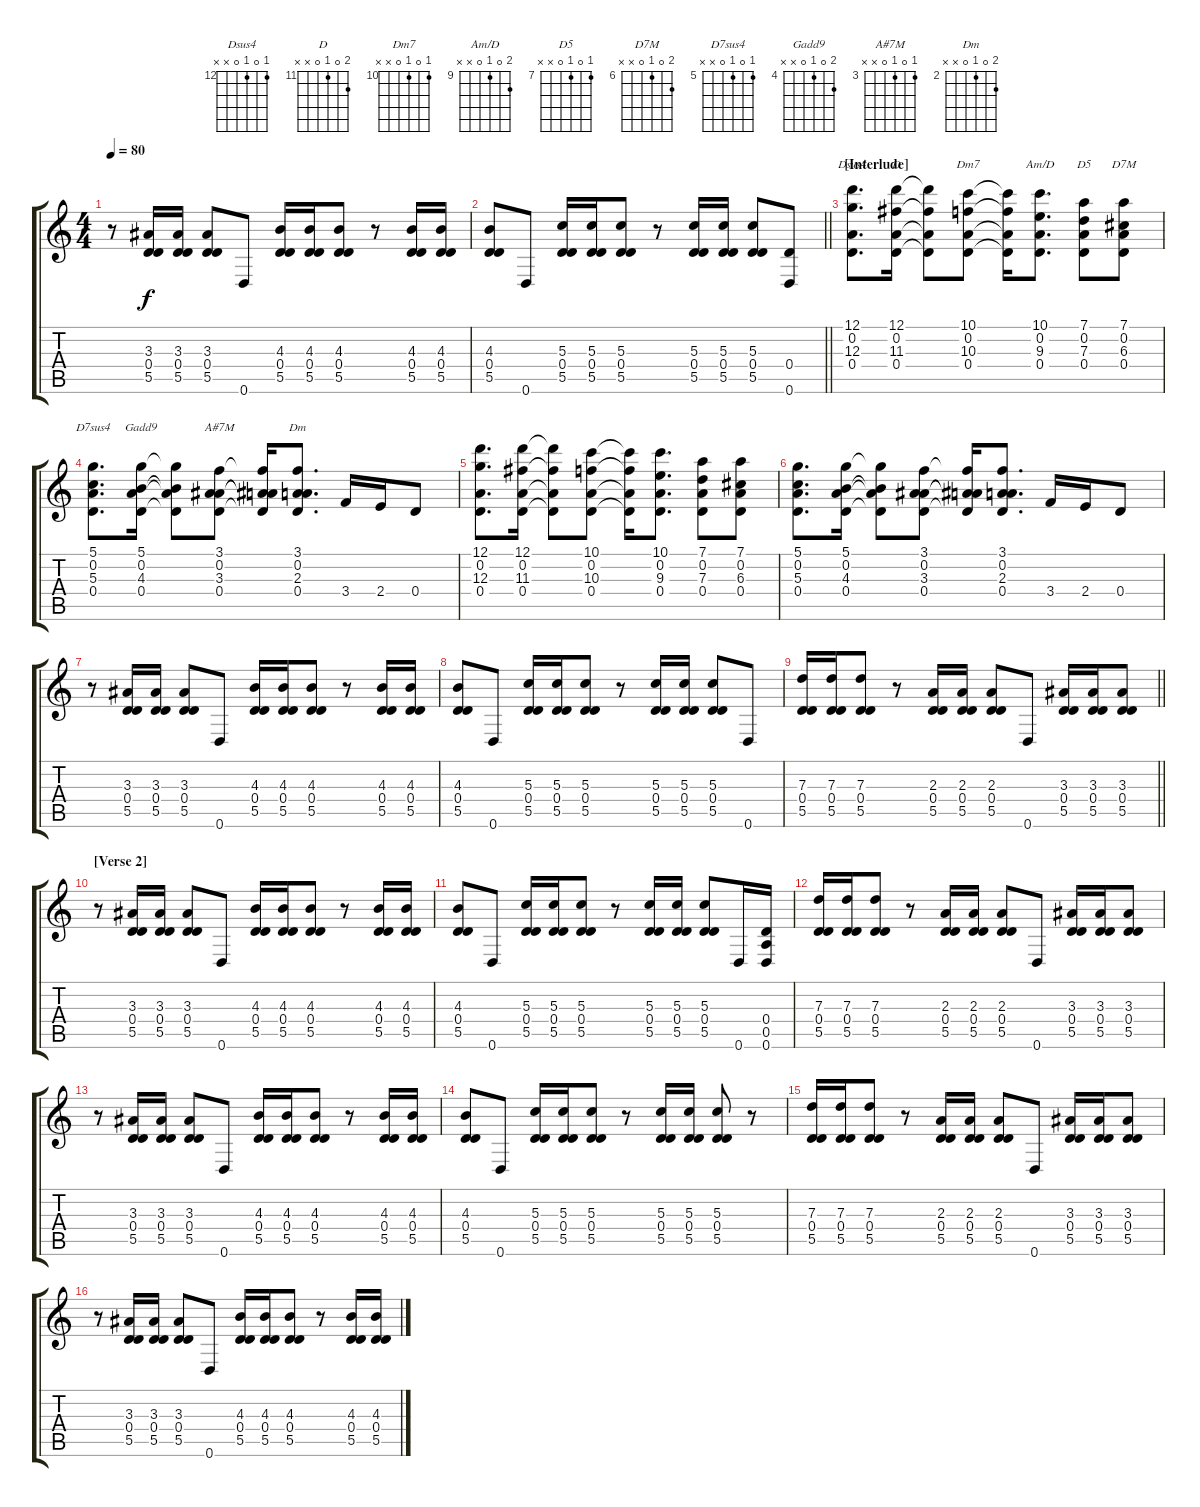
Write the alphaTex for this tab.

\track "" {instrument acousticguitarsteel}
\staff {score tabs}
\tuning (D4 A3 G3 D3 A2 D2) {hide}
\chord ("Dsus4" 12 0 12 0 x x) {firstfret 12}
\chord ("D" 12 0 11 0 x x) {firstfret 11}
\chord ("Dm7" 10 0 10 0 x x) {firstfret 10}
\chord ("Am/D" 10 0 9 0 x x) {firstfret 9}
\chord ("D5" 7 0 7 0 x x) {firstfret 7}
\chord ("D7M" 7 0 6 0 x x) {firstfret 6}
\chord ("D7sus4" 5 0 5 0 x x) {firstfret 5}
\chord ("Gadd9" 5 0 4 0 x x) {firstfret 4}
\chord ("A#7M" 3 0 3 0 x x) {firstfret 3}
\chord ("Dm" 3 0 2 0 x x) {firstfret 2}
\ts (4 4)
\tempo 80
\clef g2
\ks c
r.8{dy f} (3.3 0.4 5.5).16 (3.3 0.4 5.5).16 (3.3 0.4 5.5).8 0.6.8 (4.3 0.4 5.5).16 (4.3 0.4 5.5).16 (4.3 0.4 5.5).8 r.8 (4.3 0.4 5.5).16 (4.3 0.4 5.5).16 |
\barLineRight lightlight
(4.3 0.4 5.5).8 0.6.8 (5.3 0.4 5.5).16 (5.3 0.4 5.5).16 (5.3 0.4 5.5).8 r.8 (5.3 0.4 5.5).16 (5.3 0.4 5.5).16 (5.3 0.4 5.5).8 (0.4 0.6).8 |
\section ("" "[Interlude]")
(12.1 0.2 12.3 0.4).8{d ch "Dsus4"} (12.1 0.2 11.3 0.4).16{ch "D"} (12.1{t} 0.2{t} 11.3{t} 0.4{t}).8 (10.1 0.2 10.3 0.4).8{ch "Dm7"} (10.1{t} 0.2{t} 10.3{t} 0.4{t}).16 (10.1 0.2 9.3 0.4).8{d ch "Am/D"} (7.1 0.2 7.3 0.4).8{ch "D5"} (7.1 0.2 6.3 0.4).8{ch "D7M"} |
(5.1 0.2 5.3 0.4).8{d ch "D7sus4"} (5.1 0.2 4.3 0.4).16{ch "Gadd9"} (5.1{t} 0.2{t} 4.3{t} 0.4{t}).8 (3.1 0.2 3.3 0.4).8{ch "A#7M"} (3.1{t} 0.2{t} 3.3{t} 0.4{t}).16 (3.1 0.2 2.3 0.4).8{d ch "Dm"} 3.4.16 2.4.16 0.4.8 |
(12.1 0.2 12.3 0.4).8{d} (12.1 0.2 11.3 0.4).16 (12.1{t} 0.2{t} 11.3{t} 0.4{t}).8 (10.1 0.2 10.3 0.4).8 (10.1{t} 0.2{t} 10.3{t} 0.4{t}).16 (10.1 0.2 9.3 0.4).8{d} (7.1 0.2 7.3 0.4).8 (7.1 0.2 6.3 0.4).8 |
(5.1 0.2 5.3 0.4).8{d} (5.1 0.2 4.3 0.4).16 (5.1{t} 0.2{t} 4.3{t} 0.4{t}).8 (3.1 0.2 3.3 0.4).8 (3.1{t} 0.2{t} 3.3{t} 0.4{t}).16 (3.1 0.2 2.3 0.4).8{d} 3.4.16 2.4.16 0.4.8 |
r.8 (3.3 0.4 5.5).16 (3.3 0.4 5.5).16 (3.3 0.4 5.5).8 0.6.8 (4.3 0.4 5.5).16 (4.3 0.4 5.5).16 (4.3 0.4 5.5).8 r.8 (4.3 0.4 5.5).16 (4.3 0.4 5.5).16 |
(4.3 0.4 5.5).8 0.6.8 (5.3 0.4 5.5).16 (5.3 0.4 5.5).16 (5.3 0.4 5.5).8 r.8 (5.3 0.4 5.5).16 (5.3 0.4 5.5).16 (5.3 0.4 5.5).8 0.6.8 |
\barLineRight lightlight
(7.3 0.4 5.5).16 (7.3 0.4 5.5).16 (7.3 0.4 5.5).8 r.8 (2.3 0.4 5.5).16 (2.3 0.4 5.5).16 (2.3 0.4 5.5).8 0.6.8 (3.3 0.4 5.5).16 (3.3 0.4 5.5).16 (3.3 0.4 5.5).8 |
\section ("" "[Verse 2]")
r.8 (3.3 0.4 5.5).16 (3.3 0.4 5.5).16 (3.3 0.4 5.5).8 0.6.8 (4.3 0.4 5.5).16 (4.3 0.4 5.5).16 (4.3 0.4 5.5).8 r.8 (4.3 0.4 5.5).16 (4.3 0.4 5.5).16 |
(4.3 0.4 5.5).8 0.6.8 (5.3 0.4 5.5).16 (5.3 0.4 5.5).16 (5.3 0.4 5.5).8 r.8 (5.3 0.4 5.5).16 (5.3 0.4 5.5).16 (5.3 0.4 5.5).8 0.6.16 (0.4 0.5 0.6).16 |
(7.3 0.4 5.5).16 (7.3 0.4 5.5).16 (7.3 0.4 5.5).8 r.8 (2.3 0.4 5.5).16 (2.3 0.4 5.5).16 (2.3 0.4 5.5).8 0.6.8 (3.3 0.4 5.5).16 (3.3 0.4 5.5).16 (3.3 0.4 5.5).8 |
r.8 (3.3 0.4 5.5).16 (3.3 0.4 5.5).16 (3.3 0.4 5.5).8 0.6.8 (4.3 0.4 5.5).16 (4.3 0.4 5.5).16 (4.3 0.4 5.5).8 r.8 (4.3 0.4 5.5).16 (4.3 0.4 5.5).16 |
(4.3 0.4 5.5).8 0.6.8 (5.3 0.4 5.5).16 (5.3 0.4 5.5).16 (5.3 0.4 5.5).8 r.8 (5.3 0.4 5.5).16 (5.3 0.4 5.5).16 (5.3 0.4 5.5).8 r.8 |
(7.3 0.4 5.5).16 (7.3 0.4 5.5).16 (7.3 0.4 5.5).8 r.8 (2.3 0.4 5.5).16 (2.3 0.4 5.5).16 (2.3 0.4 5.5).8 0.6.8 (3.3 0.4 5.5).16 (3.3 0.4 5.5).16 (3.3 0.4 5.5).8 |
r.8 (3.3 0.4 5.5).16 (3.3 0.4 5.5).16 (3.3 0.4 5.5).8 0.6.8 (4.3 0.4 5.5).16 (4.3 0.4 5.5).16 (4.3 0.4 5.5).8 r.8 (4.3 0.4 5.5).16 (4.3 0.4 5.5).16
